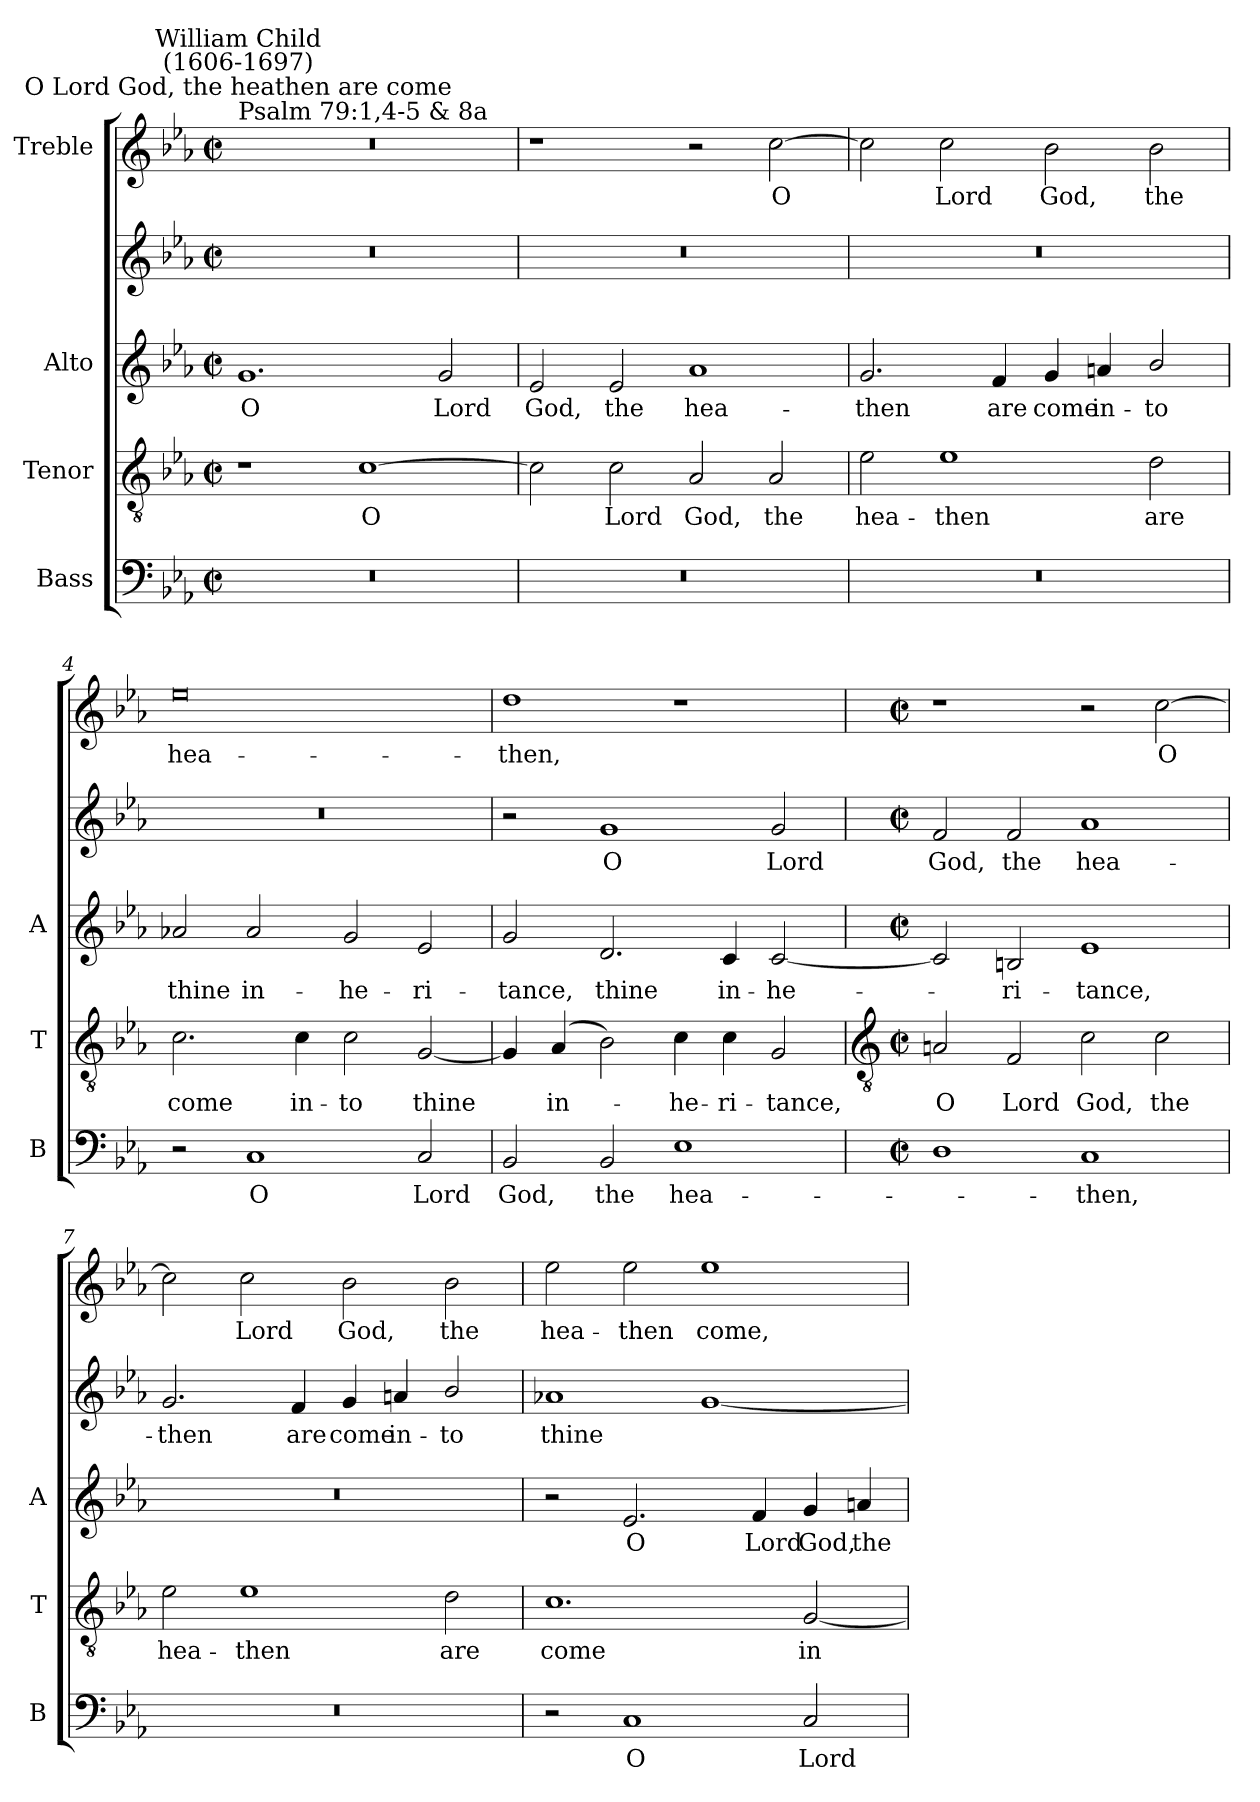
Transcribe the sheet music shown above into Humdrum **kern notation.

**kern	**text	**kern	**text	**kern	**text	**kern	**text	**kern	**text
*part4	*part4	*part3	*part3	*part2	*part2	*part2	*part2	*part1	*part1
*staff5	*staff5	*staff4	*staff4	*staff3	*staff3	*staff2	*staff2	*staff1	*staff1
*I"Bass	*	*I"Tenor	*	*I"Alto	*	*	*	*I"Treble	*
*I'B	*	*I'T	*	*I'A	*	*	*	*	*
*clefF4	*	*clefGv2	*	*clefG2	*	*clefG2	*	*clefG2	*
*k[b-e-a-]	*	*k[b-e-a-]	*	*k[b-e-a-]	*	*k[b-e-a-]	*	*k[b-e-a-]	*
*E-:	*	*E-:	*	*E-:	*	*E-:	*	*E-:	*
*M4/2	*	*M4/2	*	*M4/2	*	*M4/2	*	*M4/2	*
*met(c|)	*	*met(c|)	*	*met(c|)	*	*met(c|)	*	*met(c|)	*
=1	=1	=1	=1	=1	=1	=1	=1	=1	=1
!	!	!	!	!	!	!	!	!LO:TX:a:t=Psalm 79&colon;1,4-5 & 8a	!
!	!	!	!	!	!	!	!	!LO:TX:a:cj:t=O Lord God, the heathen are come	!
!	!	!	!	!	!	!	!	!LO:TX:a:cj:t=William Child\n(1606-1697)	!
!	!	!	!	!	!LO:LY:b	!	!	!	!
0r	.	1r	.	1.g	O	0r	.	0r	.
!	!	!	!LO:LY:b	!	!	!	!	!	!
.	.	[1c\	O	.	.	.	.	.	.
!	!	!	!	!	!LO:LY:b	!	!	!	!
.	.	.	.	2g	Lord	.	.	.	.
=2	=2	=2	=2	=2	=2	=2	=2	=2	=2
!	!	!	!	!	!LO:LY:b	!	!	!	!
0r	.	2c\]	.	2e-	God,	0r	.	1r	.
!	!	!	!LO:LY:b	!	!LO:LY:b	!	!	!	!
.	.	2c\	Lord	2e-	the	.	.	.	.
!	!	!	!LO:LY:b	!	!LO:LY:b	!	!	!	!
.	.	2A-	God,	1a-	hea-	.	.	2r	.
!	!	!	!LO:LY:b	!	!	!	!	!	!LO:LY:b
.	.	2A-	the	.	.	.	.	[2cc\	O
=3	=3	=3	=3	=3	=3	=3	=3	=3	=3
!	!	!	!LO:LY:b	!	!LO:LY:b	!	!	!	!
0r	.	2e-	hea-	2.g	-then	0r	.	2cc\]	.
!	!	!	!LO:LY:b	!	!	!	!	!	!LO:LY:b
.	.	1e-	-then	.	.	.	.	2cc\	Lord
!	!	!	!	!	!LO:LY:b	!	!	!	!
.	.	.	.	4f	are	.	.	.	.
!	!	!	!	!	!LO:LY:b	!	!	!	!LO:LY:b
.	.	.	.	4g	come	.	.	2b-	God,
!	!	!	!	!	!LO:LY:b	!	!	!	!
.	.	.	.	4an	in-	.	.	.	.
!	!	!	!LO:LY:b	!	!LO:LY:b	!	!	!	!LO:LY:b
.	.	2d	are	2b-/	-to	.	.	2b-	the
=4	=4	=4	=4	=4	=4	=4	=4	=4	=4
!	!	!	!LO:LY:b	!	!LO:LY:b	!	!	!	!LO:LY:b
2r	.	2.c\	come	2a-X	thine	0r	.	0ee-	hea-
!	!LO:LY:b	!	!	!	!LO:LY:b	!	!	!	!
1C	O	.	.	2a-	in-	.	.	.	.
!	!	!	!LO:LY:b	!	!	!	!	!	!
.	.	4c\	in-	.	.	.	.	.	.
!	!	!	!LO:LY:b	!	!LO:LY:b	!	!	!	!
.	.	2c\	-to	2g	-he-	.	.	.	.
!	!LO:LY:b	!	!LO:LY:b	!	!LO:LY:b	!	!	!	!
2C	Lord	[2G	thine	2e-	-ri-	.	.	.	.
=5	=5	=5	=5	=5	=5	=5	=5	=5	=5
!	!LO:LY:b	!	!	!	!LO:LY:b	!	!	!	!LO:LY:b
2BB-	God,	4G]	.	2g	tance,	2r	.	1dd	-then,
!	!	!	!LO:LY:b	!	!	!	!	!	!
.	.	(<4A-	in-	.	.	.	.	.	.
!	!LO:LY:b	!	!	!	!LO:LY:b	!	!LO:LY:b	!	!
2BB-	the	2B-)	.	2.d	thine	1g	-O	.	.
!	!LO:LY:b	!	!LO:LY:b	!	!	!	!	!	!
1E-/	hea-	4c\	he-	.	.	.	.	1r	.
!	!	!	!LO:LY:b	!	!LO:LY:b	!	!	!	!
.	.	4c\	-ri-	4c	in-	.	.	.	.
!	!	!	!LO:LY:b	!	!LO:LY:b	!	!LO:LY:b	!	!
.	.	2G	-tance,	[2c	-he-	2g	Lord	.	.
!!LO:LB:g=z
=6	=6	=6	=6	=6	=6	=6	=6	=6	=6
*	*	*clefGv2	*	*	*	*	*	*	*
*M4/2	*	*M4/2	*	*M4/2	*	*M4/2	*	*M4/2	*
*met(c|)	*	*met(c|)	*	*met(c|)	*	*met(c|)	*	*met(c|)	*
!	!	!	!LO:LY:b	!	!	!	!LO:LY:b	!	!
1D	.	2An	O	2c]	.	2f	God,	1r	.
!	!	!	!LO:LY:b	!	!LO:LY:b	!	!LO:LY:b	!	!
.	.	2F	Lord	2Bn	-ri-	2f	the	.	.
!	!LO:LY:b	!	!LO:LY:b	!	!LO:LY:b	!	!LO:LY:b	!	!
1C	then,	2c	God,	1e-	-tance,	1a-	hea-	2r	.
!	!	!	!LO:LY:b	!	!	!	!	!	!LO:LY:b
.	.	2c	the	.	.	.	.	[2cc\	O
=7	=7	=7	=7	=7	=7	=7	=7	=7	=7
!	!	!	!LO:LY:b	!	!	!	!LO:LY:b	!	!
0r	.	2e-	hea-	0r	.	2.g	then	2cc\]	.
!	!	!	!LO:LY:b	!	!	!	!	!	!LO:LY:b
.	.	1e-	-then	.	.	.	.	2cc\	Lord
!	!	!	!	!	!	!	!LO:LY:b	!	!
.	.	.	.	.	.	4f	are	.	.
!	!	!	!	!	!	!	!LO:LY:b	!	!LO:LY:b
.	.	.	.	.	.	4g	come	2b-	God,
!	!	!	!	!	!	!	!LO:LY:b	!	!
.	.	.	.	.	.	4an	in-	.	.
!	!	!	!LO:LY:b	!	!	!	!LO:LY:b	!	!LO:LY:b
.	.	2d	are	.	.	2b-/	-to	2b-	the
=8	=8	=8	=8	=8	=8	=8	=8	=8	=8
!	!	!	!LO:LY:b	!	!	!	!LO:LY:b	!	!LO:LY:b
2r	.	1.c/	come	2r	.	1a-X	thine	2ee-	hea-
!	!LO:LY:b	!	!	!	!LO:LY:b	!	!	!	!LO:LY:b
1C	O	.	.	2.e-	O	.	.	2ee-	-then
!	!	!	!	!	!	!	!	!	!LO:LY:b
.	.	.	.	.	.	[1g	.	1ee-	come,
!	!	!	!	!	!LO:LY:b	!	!	!	!
.	.	.	.	4f	Lord	.	.	.	.
!	!LO:LY:b	!	!LO:LY:b	!	!LO:LY:b	!	!	!	!
2C	Lord	[2G	in-	4g	God,	.	.	.	.
!	!	!	!	!	!LO:LY:b	!	!	!	!
.	.	.	.	4an	the	.	.	.	.
=	=	=	=	=	=	=	=	=	=
*-	*-	*-	*-	*-	*-	*-	*-	*-	*-
